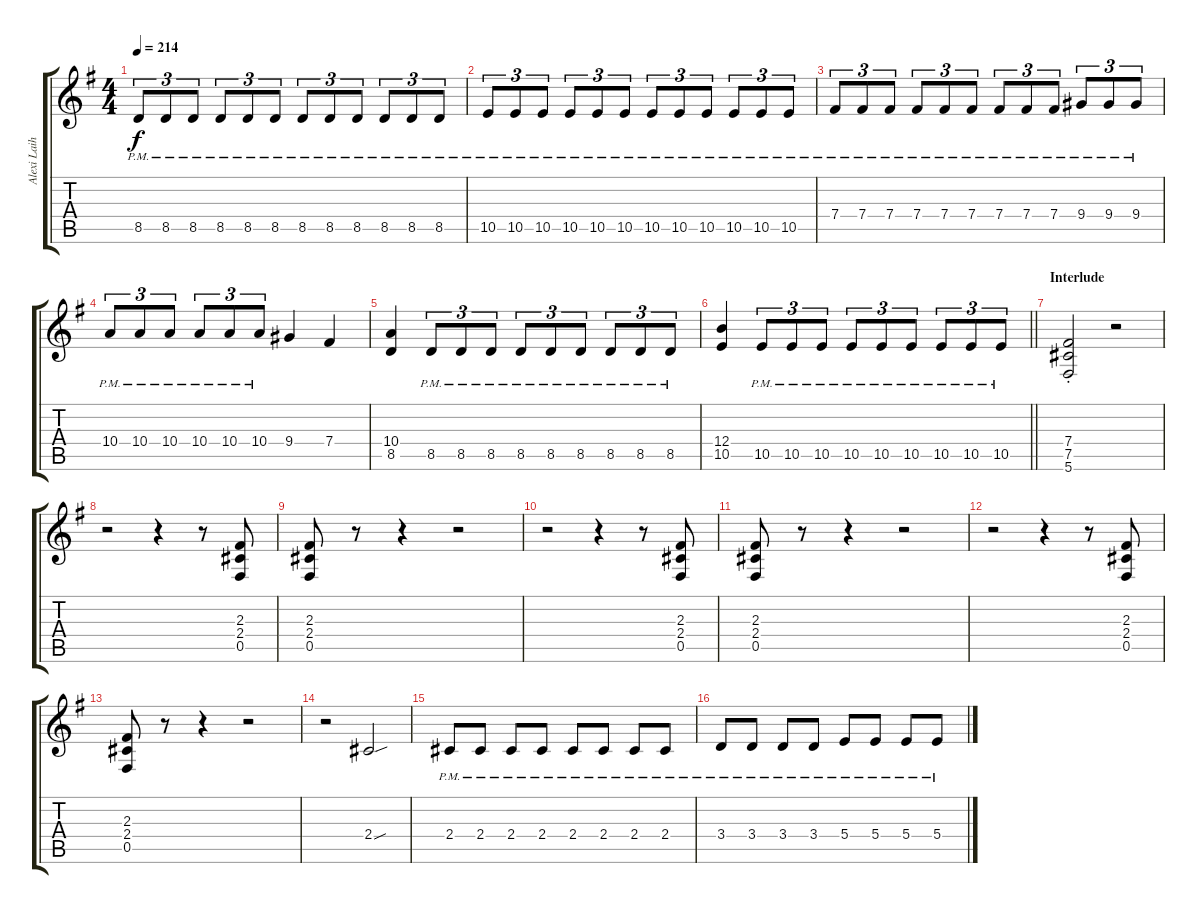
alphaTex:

\track ("Alexi Laiho" "Alexi Laih") {instrument distortionguitar}
\staff {score tabs}
\tuning (Db4 Ab3 E3 B2 Gb2 Db2) {hide}
\ts (4 4)
\tempo 214
\clef g2
\ks g
8.5{pm}.8{tu (3 2) dy f} 8.5{pm}.8{tu (3 2)} 8.5{pm}.8{tu (3 2)} 8.5{pm}.8{tu (3 2)} 8.5{pm}.8{tu (3 2)} 8.5{pm}.8{tu (3 2)} 8.5{pm}.8{tu (3 2)} 8.5{pm}.8{tu (3 2)} 8.5{pm}.8{tu (3 2)} 8.5{pm}.8{tu (3 2)} 8.5{pm}.8{tu (3 2)} 8.5{pm}.8{tu (3 2)} |
10.5{pm}.8{tu (3 2)} 10.5{pm}.8{tu (3 2)} 10.5{pm}.8{tu (3 2)} 10.5{pm}.8{tu (3 2)} 10.5{pm}.8{tu (3 2)} 10.5{pm}.8{tu (3 2)} 10.5{pm}.8{tu (3 2)} 10.5{pm}.8{tu (3 2)} 10.5{pm}.8{tu (3 2)} 10.5{pm}.8{tu (3 2)} 10.5{pm}.8{tu (3 2)} 10.5{pm}.8{tu (3 2)} |
7.4{pm}.8{tu (3 2)} 7.4{pm}.8{tu (3 2)} 7.4{pm}.8{tu (3 2)} 7.4{pm}.8{tu (3 2)} 7.4{pm}.8{tu (3 2)} 7.4{pm}.8{tu (3 2)} 7.4{pm}.8{tu (3 2)} 7.4{pm}.8{tu (3 2)} 7.4{pm}.8{tu (3 2)} 9.4{pm}.8{tu (3 2)} 9.4{pm}.8{tu (3 2)} 9.4{pm}.8{tu (3 2)} |
10.4{pm}.8{tu (3 2)} 10.4{pm}.8{tu (3 2)} 10.4{pm}.8{tu (3 2)} 10.4{pm}.8{tu (3 2)} 10.4{pm}.8{tu (3 2)} 10.4{pm}.8{tu (3 2)} 9.4.4 7.4.4 |
(10.4 8.5).4 8.5{pm}.8{tu (3 2)} 8.5{pm}.8{tu (3 2)} 8.5{pm}.8{tu (3 2)} 8.5{pm}.8{tu (3 2)} 8.5{pm}.8{tu (3 2)} 8.5{pm}.8{tu (3 2)} 8.5{pm}.8{tu (3 2)} 8.5{pm}.8{tu (3 2)} 8.5{pm}.8{tu (3 2)} |
\barLineRight lightlight
(12.4 10.5).4 10.5{pm}.8{tu (3 2)} 10.5{pm}.8{tu (3 2)} 10.5{pm}.8{tu (3 2)} 10.5{pm}.8{tu (3 2)} 10.5{pm}.8{tu (3 2)} 10.5{pm}.8{tu (3 2)} 10.5{pm}.8{tu (3 2)} 10.5{pm}.8{tu (3 2)} 10.5{pm}.8{tu (3 2)} |
\section ("" "Interlude")
(7.4{st} 7.5{st} 5.6{st}).2 r.2 |
r.2 r.4 r.8 (2.3 2.4 0.5).8 |
(2.3 2.4 0.5).8 r.8 r.4 r.2 |
r.2 r.4 r.8 (2.3 2.4 0.5).8 |
(2.3 2.4 0.5).8 r.8 r.4 r.2 |
r.2 r.4 r.8 (2.3 2.4 0.5).8 |
(2.3 2.4 0.5).8 r.8 r.4 r.2 |
r.2 2.4{sou}.2 |
2.4{pm}.8{volume 10} 2.4{pm}.8 2.4{pm}.8 2.4{pm}.8 2.4{pm}.8 2.4{pm}.8 2.4{pm}.8 2.4{pm}.8 |
3.4{pm}.8 3.4{pm}.8 3.4{pm}.8 3.4{pm}.8 5.4{pm}.8 5.4{pm}.8 5.4{pm}.8 5.4{pm}.8
